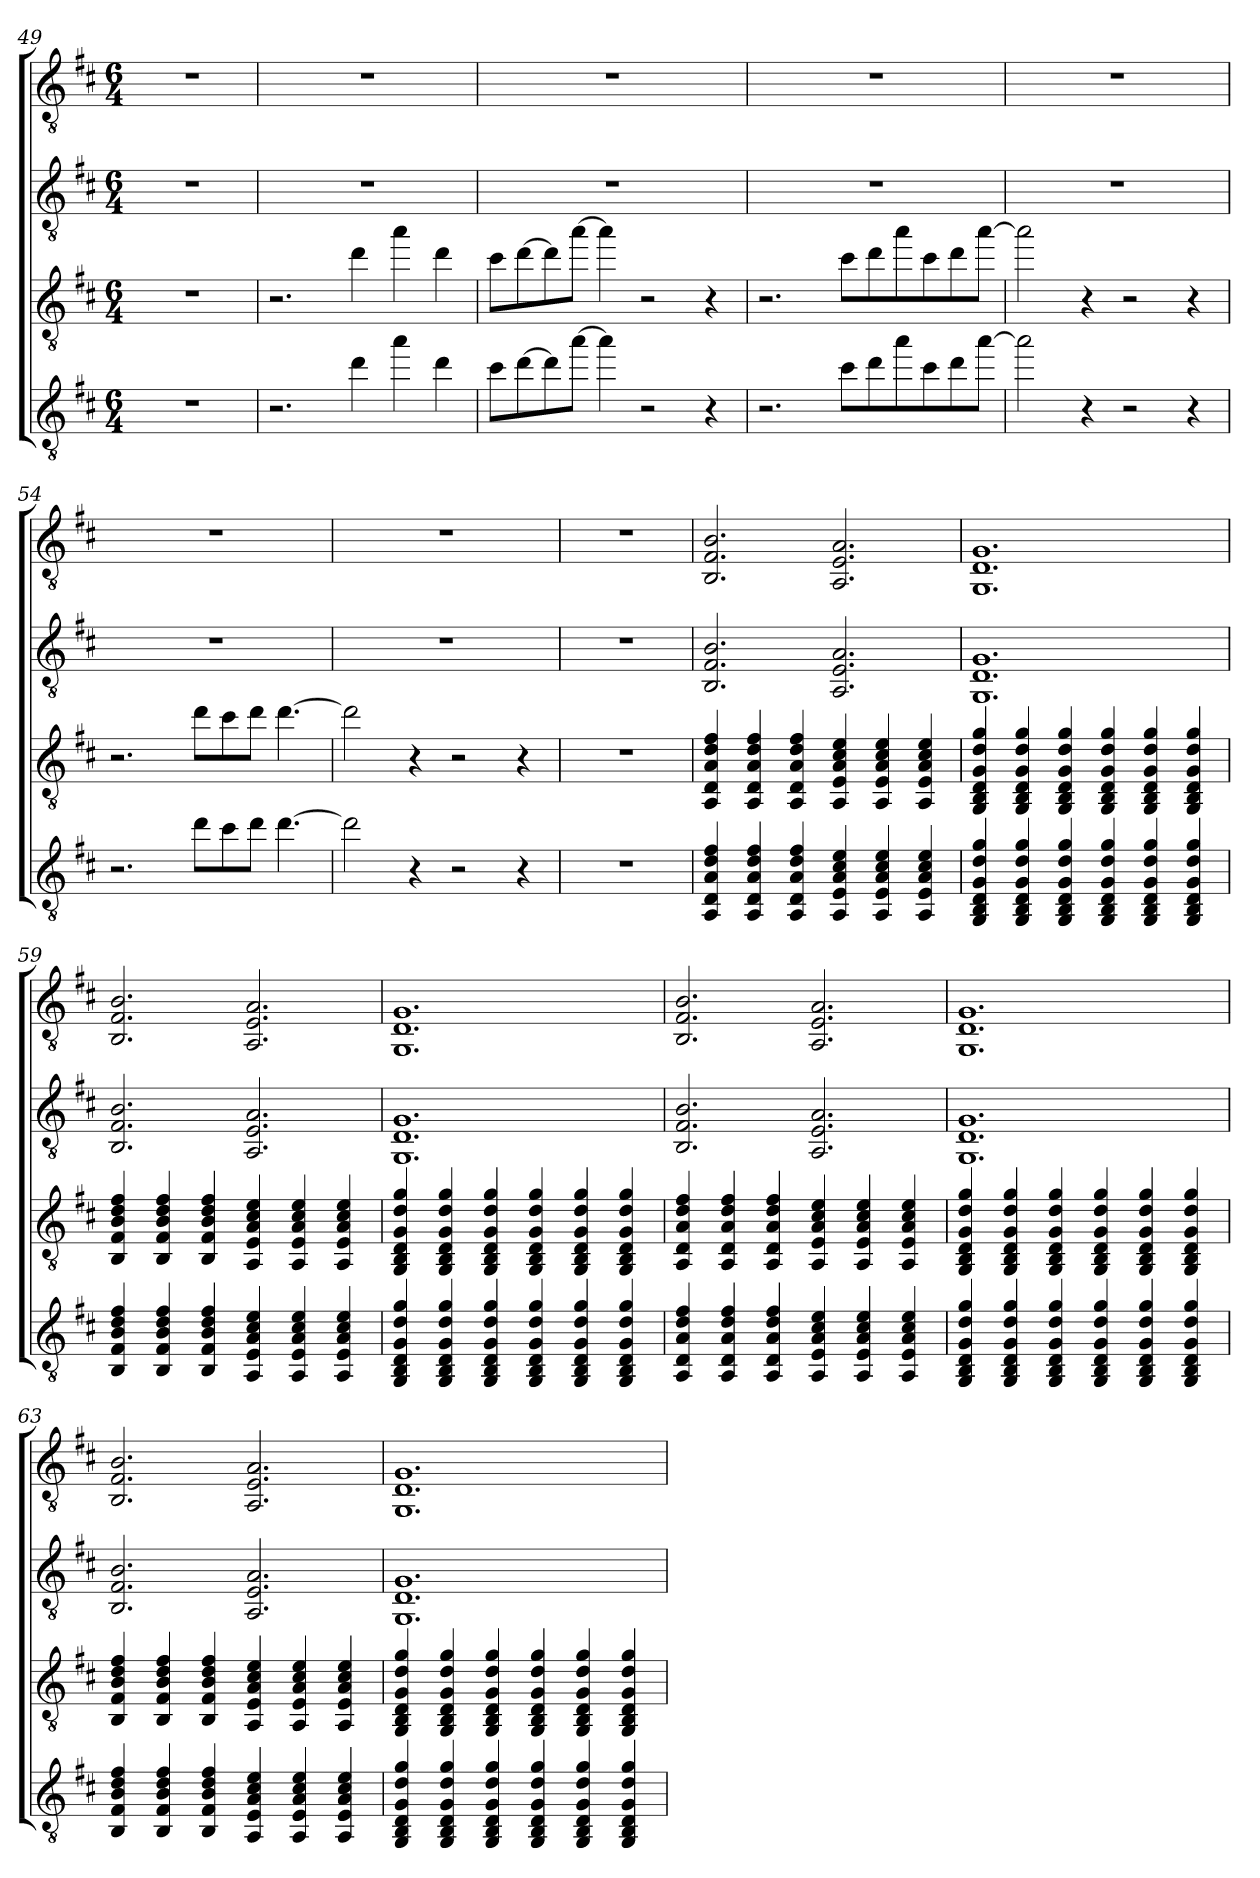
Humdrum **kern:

**kern	**kern	**kern	**kern
*part4	*part3	*part2	*part1
*staff4	*staff3	*staff2	*staff1
*clefGv2	*clefGv2	*clefGv2	*clefGv2
*k[f#c#]	*k[f#c#]	*k[f#c#]	*k[f#c#]
*M6/4	*M6/4	*M6/4	*M6/4
=49	=49	=49	=49
1.r	1.r	1.r	1.r
!!LO:PB:g=z
=50	=50	=50	=50
2.r	2.r	1.r	1.r
4dd	4dd	.	.
4aa	4aa	.	.
4dd	4dd	.	.
=51	=51	=51	=51
8cc#L	8cc#L	1.r	1.r
[8dd	[8dd	.	.
8dd]	8dd]	.	.
[8aaJ	[8aaJ	.	.
4aa]	4aa]	.	.
2r	2r	.	.
4r	4r	.	.
=52	=52	=52	=52
2.r	2.r	1.r	1.r
8cc#L	8cc#L	.	.
8dd	8dd	.	.
8aa	8aa	.	.
8cc#	8cc#	.	.
8dd	8dd	.	.
[8aaJ	[8aaJ	.	.
=53	=53	=53	=53
2aa]	2aa]	1.r	1.r
4r	4r	.	.
2r	2r	.	.
4r	4r	.	.
=54	=54	=54	=54
2.r	2.r	1.r	1.r
8ddL	8ddL	.	.
8cc#	8cc#	.	.
8ddJ	8ddJ	.	.
[4.dd	[4.dd	.	.
!!LO:LB:g=z
=55	=55	=55	=55
2dd]	2dd]	1.r	1.r
4r	4r	.	.
2r	2r	.	.
4r	4r	.	.
=56	=56	=56	=56
1.r	1.r	1.r	1.r
=57	=57	=57	=57
4AA 4D 4A 4d 4f#	4AA 4D 4A 4d 4f#	2.BB 2.F# 2.B	2.BB 2.F# 2.B
4AA 4D 4A 4d 4f#	4AA 4D 4A 4d 4f#	.	.
4AA 4D 4A 4d 4f#	4AA 4D 4A 4d 4f#	.	.
4AA 4E 4A 4c# 4e	4AA 4E 4A 4c# 4e	2.AA 2.E 2.A	2.AA 2.E 2.A
4AA 4E 4A 4c# 4e	4AA 4E 4A 4c# 4e	.	.
4AA 4E 4A 4c# 4e	4AA 4E 4A 4c# 4e	.	.
=58	=58	=58	=58
4GG 4BB 4D 4G 4d 4g	4GG 4BB 4D 4G 4d 4g	1.GG 1.D 1.G	1.GG 1.D 1.G
4GG 4BB 4D 4G 4d 4g	4GG 4BB 4D 4G 4d 4g	.	.
4GG 4BB 4D 4G 4d 4g	4GG 4BB 4D 4G 4d 4g	.	.
4GG 4BB 4D 4G 4d 4g	4GG 4BB 4D 4G 4d 4g	.	.
4GG 4BB 4D 4G 4d 4g	4GG 4BB 4D 4G 4d 4g	.	.
4GG 4BB 4D 4G 4d 4g	4GG 4BB 4D 4G 4d 4g	.	.
=59	=59	=59	=59
4BB 4F# 4B 4d 4f#	4BB 4F# 4B 4d 4f#	2.BB 2.F# 2.B	2.BB 2.F# 2.B
4BB 4F# 4B 4d 4f#	4BB 4F# 4B 4d 4f#	.	.
4BB 4F# 4B 4d 4f#	4BB 4F# 4B 4d 4f#	.	.
4AA 4E 4A 4c# 4e	4AA 4E 4A 4c# 4e	2.AA 2.E 2.A	2.AA 2.E 2.A
4AA 4E 4A 4c# 4e	4AA 4E 4A 4c# 4e	.	.
4AA 4E 4A 4c# 4e	4AA 4E 4A 4c# 4e	.	.
!!LO:LB:g=z
=60	=60	=60	=60
4GG 4BB 4D 4G 4d 4g	4GG 4BB 4D 4G 4d 4g	1.GG 1.D 1.G	1.GG 1.D 1.G
4GG 4BB 4D 4G 4d 4g	4GG 4BB 4D 4G 4d 4g	.	.
4GG 4BB 4D 4G 4d 4g	4GG 4BB 4D 4G 4d 4g	.	.
4GG 4BB 4D 4G 4d 4g	4GG 4BB 4D 4G 4d 4g	.	.
4GG 4BB 4D 4G 4d 4g	4GG 4BB 4D 4G 4d 4g	.	.
4GG 4BB 4D 4G 4d 4g	4GG 4BB 4D 4G 4d 4g	.	.
=61	=61	=61	=61
4AA 4D 4A 4d 4f#	4AA 4D 4A 4d 4f#	2.BB 2.F# 2.B	2.BB 2.F# 2.B
4AA 4D 4A 4d 4f#	4AA 4D 4A 4d 4f#	.	.
4AA 4D 4A 4d 4f#	4AA 4D 4A 4d 4f#	.	.
4AA 4E 4A 4c# 4e	4AA 4E 4A 4c# 4e	2.AA 2.E 2.A	2.AA 2.E 2.A
4AA 4E 4A 4c# 4e	4AA 4E 4A 4c# 4e	.	.
4AA 4E 4A 4c# 4e	4AA 4E 4A 4c# 4e	.	.
=62	=62	=62	=62
4GG 4BB 4D 4G 4d 4g	4GG 4BB 4D 4G 4d 4g	1.GG 1.D 1.G	1.GG 1.D 1.G
4GG 4BB 4D 4G 4d 4g	4GG 4BB 4D 4G 4d 4g	.	.
4GG 4BB 4D 4G 4d 4g	4GG 4BB 4D 4G 4d 4g	.	.
4GG 4BB 4D 4G 4d 4g	4GG 4BB 4D 4G 4d 4g	.	.
4GG 4BB 4D 4G 4d 4g	4GG 4BB 4D 4G 4d 4g	.	.
4GG 4BB 4D 4G 4d 4g	4GG 4BB 4D 4G 4d 4g	.	.
=63	=63	=63	=63
4BB 4F# 4B 4d 4f#	4BB 4F# 4B 4d 4f#	2.BB 2.F# 2.B	2.BB 2.F# 2.B
4BB 4F# 4B 4d 4f#	4BB 4F# 4B 4d 4f#	.	.
4BB 4F# 4B 4d 4f#	4BB 4F# 4B 4d 4f#	.	.
4AA 4E 4A 4c# 4e	4AA 4E 4A 4c# 4e	2.AA 2.E 2.A	2.AA 2.E 2.A
4AA 4E 4A 4c# 4e	4AA 4E 4A 4c# 4e	.	.
4AA 4E 4A 4c# 4e	4AA 4E 4A 4c# 4e	.	.
!!LO:PB:g=z
=64	=64	=64	=64
4GG 4BB 4D 4G 4d 4g	4GG 4BB 4D 4G 4d 4g	1.GG 1.D 1.G	1.GG 1.D 1.G
4GG 4BB 4D 4G 4d 4g	4GG 4BB 4D 4G 4d 4g	.	.
4GG 4BB 4D 4G 4d 4g	4GG 4BB 4D 4G 4d 4g	.	.
4GG 4BB 4D 4G 4d 4g	4GG 4BB 4D 4G 4d 4g	.	.
4GG 4BB 4D 4G 4d 4g	4GG 4BB 4D 4G 4d 4g	.	.
4GG 4BB 4D 4G 4d 4g	4GG 4BB 4D 4G 4d 4g	.	.
=	=	=	=
*-	*-	*-	*-
